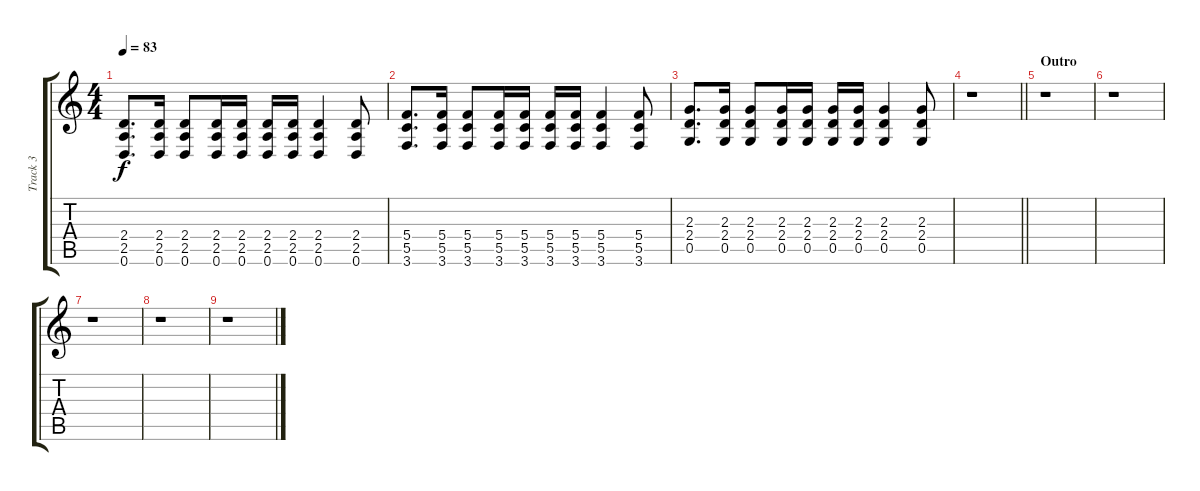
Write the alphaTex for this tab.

\track ("Track 3" "Track 3") {instrument distortionguitar}
\staff {score tabs}
\tuning (D4 A3 F3 C3 G2 D2) {hide}
\ts (4 4)
\tempo 83
\clef g2
\ks c
(2.4 2.5 0.6).8{d dy f} (2.4 2.5 0.6).16 (2.4 2.5 0.6).8 (2.4 2.5 0.6).16 (2.4 2.5 0.6).16 (2.4 2.5 0.6).16 (2.4 2.5 0.6).16 (2.4 2.5 0.6).4 (2.4 2.5 0.6).8 |
(5.4 5.5 3.6).8{d} (5.4 5.5 3.6).16 (5.4 5.5 3.6).8 (5.4 5.5 3.6).16 (5.4 5.5 3.6).16 (5.4 5.5 3.6).16 (5.4 5.5 3.6).16 (5.4 5.5 3.6).4 (5.4 5.5 3.6).8 |
(2.3 2.4 0.5).8{d} (2.3 2.4 0.5).16 (2.3 2.4 0.5).8 (2.3 2.4 0.5).16 (2.3 2.4 0.5).16 (2.3 2.4 0.5).16 (2.3 2.4 0.5).16 (2.3 2.4 0.5).4 (2.3 2.4 0.5).8 |
\barLineRight lightlight
r.1 |
\section ("" "Outro")
r.1 |
r.1 |
r.1 |
r.1 |
r.1
